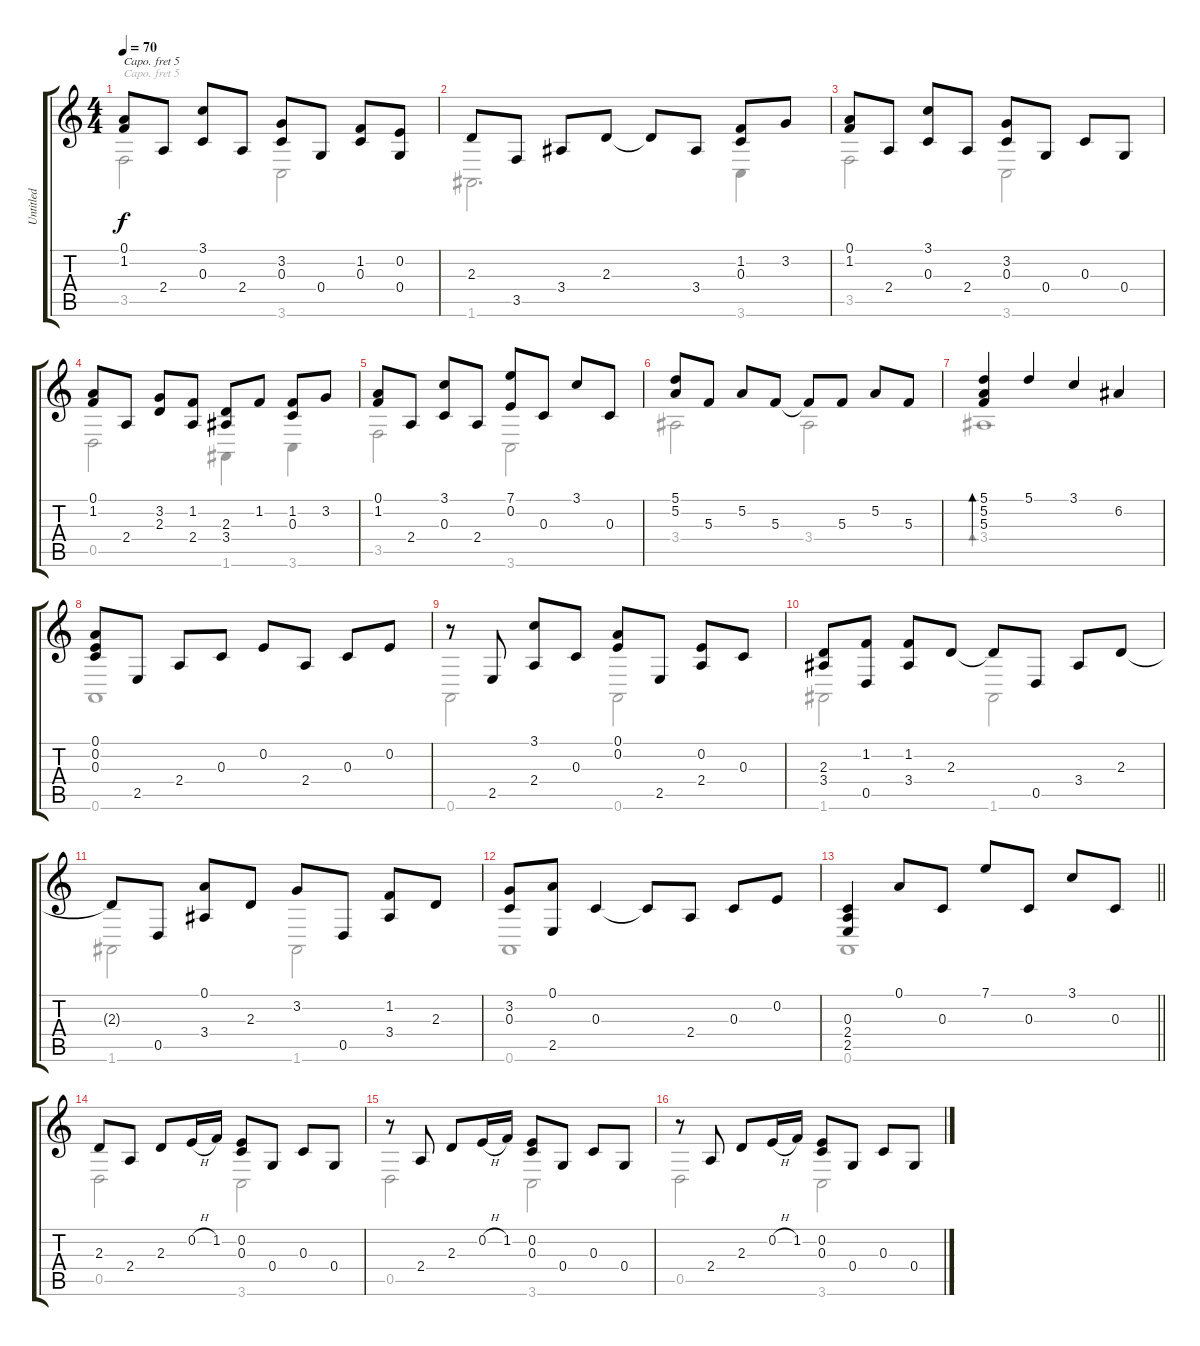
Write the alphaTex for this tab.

\track ("Untitled" "Untitled") {instrument acousticgrandpiano}
\staff {score tabs}
\capo 5
\tuning (E4 B3 G3 D3 A2 E2) {hide}
\voice
\ts (4 4)
\tempo 70
\clef g2
\ks c
(0.1 1.2).8{dy f} 2.4.8 (3.1 0.3).8 2.4.8 (3.2 0.3).8 0.4.8 (1.2 0.3).8 (0.2 0.4).8 |
2.3.8 3.5.8 3.4.8 2.3.8 2.3{t}.8 3.4.8 (1.2 0.3).8 3.2.8 |
(0.1 1.2).8 2.4.8 (3.1 0.3).8 2.4.8 (3.2 0.3).8 0.4.8 0.3.8 0.4.8 |
(0.1 1.2).8 2.4.8 (3.2 2.3).8 (1.2 2.4).8 (2.3 3.4).8 1.2.8 (1.2 0.3).8 3.2.8 |
(0.1 1.2).8 2.4.8 (3.1 0.3).8 2.4.8 (7.1 0.2).8 0.3.8 3.1.8 0.3.8 |
(5.1 5.2).8 5.3.8 5.2.8 5.3.8 5.3{t}.8 5.3.8 5.2.8 5.3.8 |
(5.1 5.2 5.3).4{bd 30} 5.1.4 3.1.4 6.2.4 |
(0.1 0.2 0.3).8 2.5.8 2.4.8 0.3.8 0.2.8 2.4.8 0.3.8 0.2.8 |
r.8 2.5.8 (3.1 2.4).8 0.3.8 (0.1 0.2).8 2.5.8 (0.2 2.4).8 0.3.8 |
(2.3 3.4).8 (1.2 0.5).8 (1.2 3.4).8 2.3.8 2.3{t}.8 0.5.8 3.4.8 2.3.8 |
2.3{t}.8 0.5.8 (0.1 3.4).8 2.3.8 3.2.8 0.5.8 (1.2 3.4).8 2.3.8 |
(3.2 0.3).8 (0.1 2.5).8 0.3.4 0.3{t}.8 2.4.8 0.3.8 0.2.8 |
\barLineRight lightlight
(0.3 2.4 2.5).4 0.1.8 0.3.8 7.1.8 0.3.8 3.1.8 0.3.8 |
\section ("" " ")
2.3.8 2.4.8 2.3.8 0.2{h}.16 1.2.16 (0.2 0.3).8 0.4.8 0.3.8 0.4.8 |
r.8 2.4.8 2.3.8 0.2{h}.16 1.2.16 (0.2 0.3).8 0.4.8 0.3.8 0.4.8 |
r.8 2.4.8 2.3.8 0.2{h}.16 1.2.16 (0.2 0.3).8 0.4.8 0.3.8 0.4.8
\voice
\clef g2
\ottava regular
\simile none
\ks c
3.5.2{dy f} 3.6.2 |
1.6.2{d} 3.6.4 |
3.5.2 3.6.2 |
0.5.2 1.6.4 3.6.4 |
3.5.2 3.6.2 |
3.4.2 3.4.2 |
3.4.1{bd 30} |
0.6.1 |
0.6.2 0.6.2 |
1.6.2 1.6.2 |
1.6.2 1.6.2 |
0.6.1 |
\barLineRight lightlight
0.6.1 |
0.5.2 3.6.2 |
0.5.2 3.6.2 |
0.5.2 3.6.2
